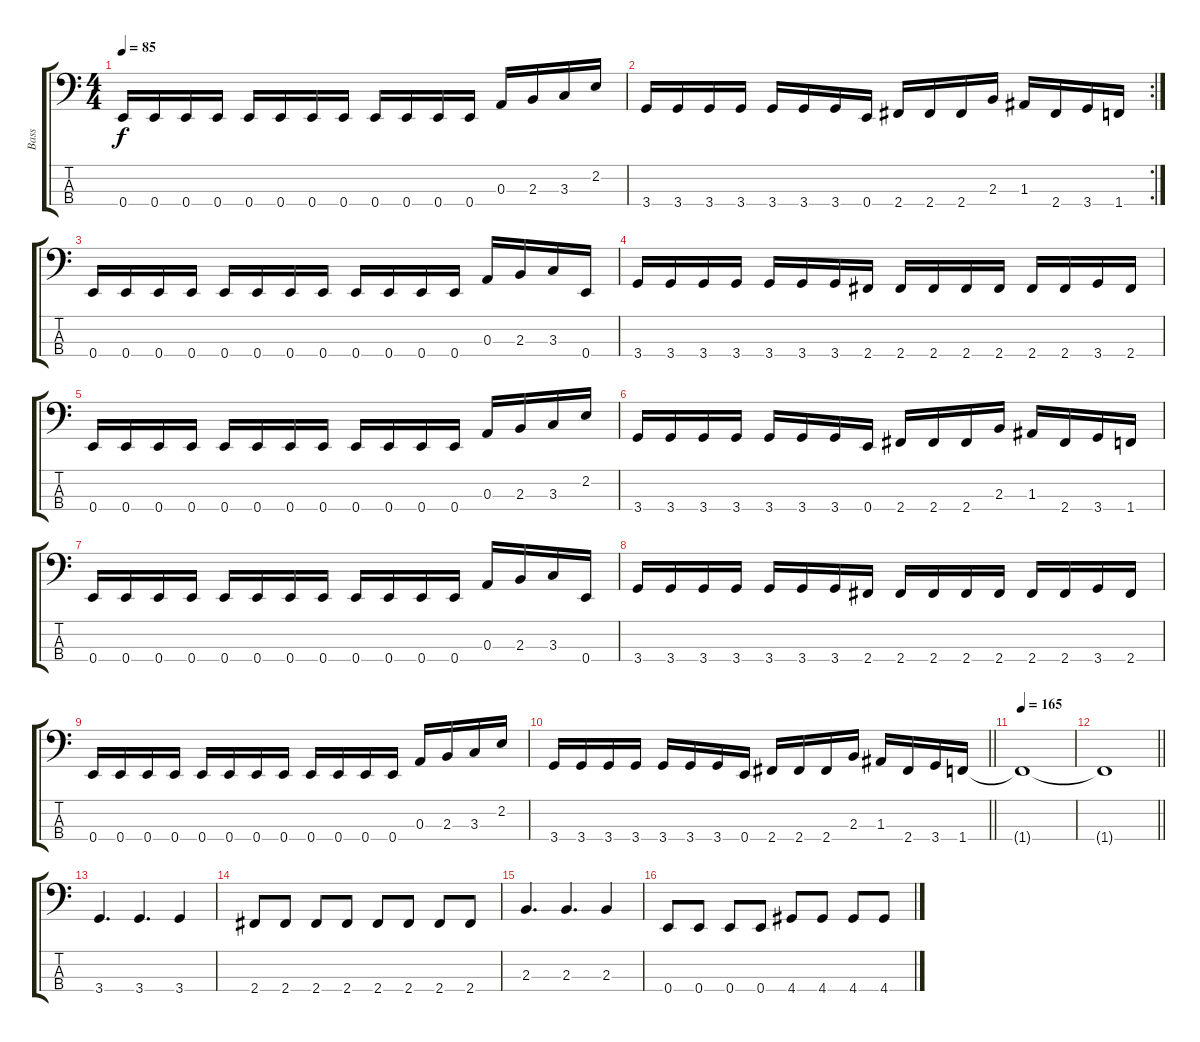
\track ("Bass" "Bass") {instrument electricbassfinger}
\staff {score tabs}
\tuning (G2 D2 A1 E1) {hide}
\ts (4 4)
\tempo 85
\clef f4
\ks c
0.4.16{dy f} 0.4.16 0.4.16 0.4.16 0.4.16 0.4.16 0.4.16 0.4.16 0.4.16 0.4.16 0.4.16 0.4.16 0.3.16 2.3.16 3.3.16 2.2.16 |
\rc 2
3.4.16 3.4.16 3.4.16 3.4.16 3.4.16 3.4.16 3.4.16 0.4.16 2.4.16 2.4.16 2.4.16 2.3.16 1.3.16 2.4.16 3.4.16 1.4.16 |
0.4.16 0.4.16 0.4.16 0.4.16 0.4.16 0.4.16 0.4.16 0.4.16 0.4.16 0.4.16 0.4.16 0.4.16 0.3.16 2.3.16 3.3.16 0.4.16 |
3.4.16 3.4.16 3.4.16 3.4.16 3.4.16 3.4.16 3.4.16 2.4.16 2.4.16 2.4.16 2.4.16 2.4.16 2.4.16 2.4.16 3.4.16 2.4.16 |
0.4.16 0.4.16 0.4.16 0.4.16 0.4.16 0.4.16 0.4.16 0.4.16 0.4.16 0.4.16 0.4.16 0.4.16 0.3.16 2.3.16 3.3.16 2.2.16 |
3.4.16 3.4.16 3.4.16 3.4.16 3.4.16 3.4.16 3.4.16 0.4.16 2.4.16 2.4.16 2.4.16 2.3.16 1.3.16 2.4.16 3.4.16 1.4.16 |
0.4.16 0.4.16 0.4.16 0.4.16 0.4.16 0.4.16 0.4.16 0.4.16 0.4.16 0.4.16 0.4.16 0.4.16 0.3.16 2.3.16 3.3.16 0.4.16 |
3.4.16 3.4.16 3.4.16 3.4.16 3.4.16 3.4.16 3.4.16 2.4.16 2.4.16 2.4.16 2.4.16 2.4.16 2.4.16 2.4.16 3.4.16 2.4.16 |
0.4.16 0.4.16 0.4.16 0.4.16 0.4.16 0.4.16 0.4.16 0.4.16 0.4.16 0.4.16 0.4.16 0.4.16 0.3.16 2.3.16 3.3.16 2.2.16 |
\barLineRight lightlight
3.4.16 3.4.16 3.4.16 3.4.16 3.4.16 3.4.16 3.4.16 0.4.16 2.4.16 2.4.16 2.4.16 2.3.16 1.3.16 2.4.16 3.4.16 1.4.16 |
\tempo 165
1.4{t}.1 |
\barLineRight lightlight
1.4{t}.1 |
3.4.4{d} 3.4.4{d} 3.4.4 |
2.4.8 2.4.8 2.4.8 2.4.8 2.4.8 2.4.8 2.4.8 2.4.8 |
2.3.4{d} 2.3.4{d} 2.3.4 |
0.4.8 0.4.8 0.4.8 0.4.8 4.4.8 4.4.8 4.4.8 4.4.8
